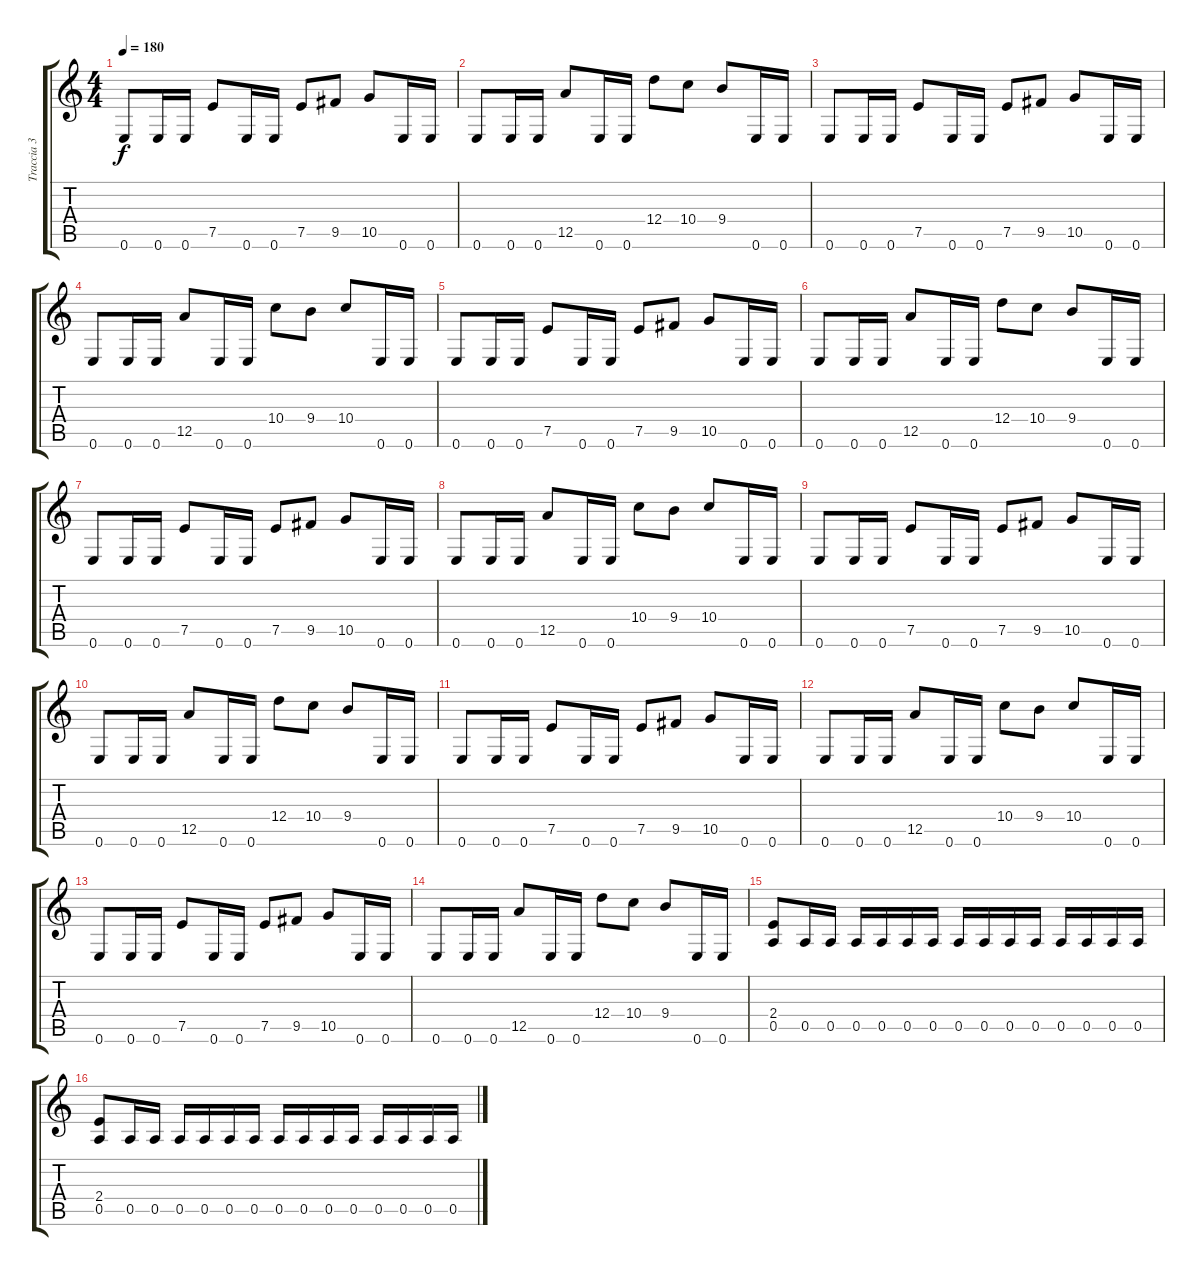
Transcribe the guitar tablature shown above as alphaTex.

\track ("Traccia 3" "Traccia 3") {instrument distortionguitar}
\staff {score tabs}
\tuning (E4 B3 G3 D3 A2 E2) {hide}
\ts (4 4)
\tempo 180
\clef g2
\ks c
0.6.8{dy f} 0.6.16 0.6.16 7.5.8 0.6.16 0.6.16 7.5.8 9.5.8 10.5.8 0.6.16 0.6.16 |
0.6.8 0.6.16 0.6.16 12.5.8 0.6.16 0.6.16 12.4.8 10.4.8 9.4.8 0.6.16 0.6.16 |
0.6.8 0.6.16 0.6.16 7.5.8 0.6.16 0.6.16 7.5.8 9.5.8 10.5.8 0.6.16 0.6.16 |
0.6.8 0.6.16 0.6.16 12.5.8 0.6.16 0.6.16 10.4.8 9.4.8 10.4.8 0.6.16 0.6.16 |
0.6.8 0.6.16 0.6.16 7.5.8 0.6.16 0.6.16 7.5.8 9.5.8 10.5.8 0.6.16 0.6.16 |
0.6.8 0.6.16 0.6.16 12.5.8 0.6.16 0.6.16 12.4.8 10.4.8 9.4.8 0.6.16 0.6.16 |
0.6.8 0.6.16 0.6.16 7.5.8 0.6.16 0.6.16 7.5.8 9.5.8 10.5.8 0.6.16 0.6.16 |
0.6.8 0.6.16 0.6.16 12.5.8 0.6.16 0.6.16 10.4.8 9.4.8 10.4.8 0.6.16 0.6.16 |
0.6.8 0.6.16 0.6.16 7.5.8 0.6.16 0.6.16 7.5.8 9.5.8 10.5.8 0.6.16 0.6.16 |
0.6.8 0.6.16 0.6.16 12.5.8 0.6.16 0.6.16 12.4.8 10.4.8 9.4.8 0.6.16 0.6.16 |
0.6.8 0.6.16 0.6.16 7.5.8 0.6.16 0.6.16 7.5.8 9.5.8 10.5.8 0.6.16 0.6.16 |
0.6.8 0.6.16 0.6.16 12.5.8 0.6.16 0.6.16 10.4.8 9.4.8 10.4.8 0.6.16 0.6.16 |
0.6.8 0.6.16 0.6.16 7.5.8 0.6.16 0.6.16 7.5.8 9.5.8 10.5.8 0.6.16 0.6.16 |
0.6.8 0.6.16 0.6.16 12.5.8 0.6.16 0.6.16 12.4.8 10.4.8 9.4.8 0.6.16 0.6.16 |
(2.4 0.5).8 0.5.16 0.5.16 0.5.16 0.5.16 0.5.16 0.5.16 0.5.16 0.5.16 0.5.16 0.5.16 0.5.16 0.5.16 0.5.16 0.5.16 |
(2.4 0.5).8 0.5.16 0.5.16 0.5.16 0.5.16 0.5.16 0.5.16 0.5.16 0.5.16 0.5.16 0.5.16 0.5.16 0.5.16 0.5.16 0.5.16
